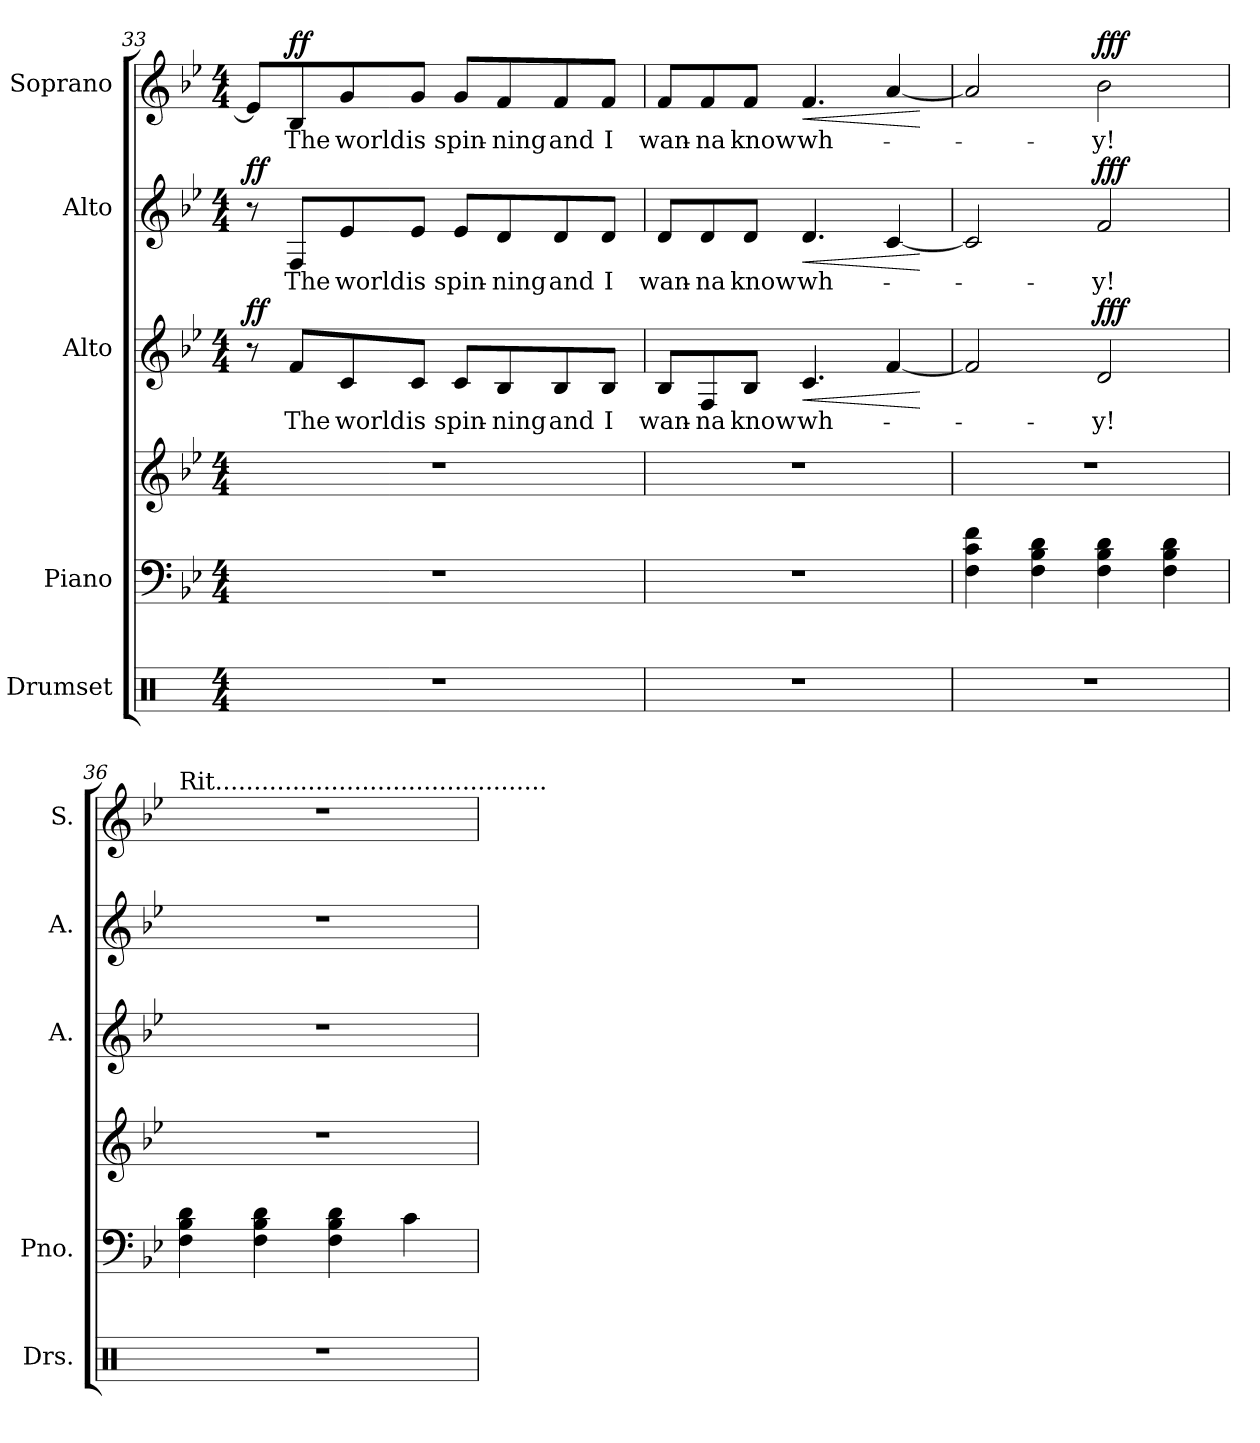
**kern	**kern	**kern	**kern	**text	**dynam	**kern	**text	**dynam	**kern	**text	**dynam
*part5	*part4	*part4	*part3	*part3	*part3	*part2	*part2	*part2	*part1	*part1	*part1
*staff6	*staff5	*staff4	*staff3	*staff3	*staff3	*staff2	*staff2	*staff2	*staff1	*staff1	*staff1
*I"Drumset	*I"Piano	*	*I"Alto	*	*	*I"Alto	*	*	*I"Soprano	*	*
*I'Drs.	*I'Pno.	*	*I'A.	*	*	*I'A.	*	*	*I'S.	*	*
*clefX	*clefF4	*clefG2	*clefG2	*	*	*clefG2	*	*	*clefG2	*	*
*k[]	*k[b-e-]	*k[b-e-]	*k[b-e-]	*	*	*k[b-e-]	*	*	*k[b-e-]	*	*
*M4/4	*M4/4	*M4/4	*M4/4	*	*	*M4/4	*	*	*M4/4	*	*
=33	=33	=33	=33	=33	=33	=33	=33	=33	=33	=33	=33
!	!	!	!	!	!LO:DY:b	!	!	!LO:DY:b	!	!	!
1r	1r	1r	8r	.	ff	8r	.	ff	8e-/L]	.	.
!	!	!	!	!	!	!	!	!	!	!	!LO:DY:b
.	.	.	8f/L	The	.	8F/L	The	.	8B-/	The	ff
.	.	.	8c/	world	.	8e-/	world	.	8g/	world	.
.	.	.	8c/J	is	.	8e-/J	is	.	8g/J	is	.
.	.	.	8c/L	spin-	.	8e-/L	spin-	.	8g/L	spin-	.
.	.	.	8B-/	-ning	.	8d/	-ning	.	8f/	-ning	.
.	.	.	8B-/	and	.	8d/	and	.	8f/	and	.
.	.	.	8B-/J	I	.	8d/J	I	.	8f/J	I	.
=34	=34	=34	=34	=34	=34	=34	=34	=34	=34	=34	=34
1r	1r	1r	8B-/L	wan-	.	8d/L	wan-	.	8f/L	wan-	.
.	.	.	8F/	-na	.	8d/	-na	.	8f/	-na	.
.	.	.	8B-/J	know	.	8d/J	know	.	8f/J	know	.
!	!	!	!	!	!LO:HP:b	!	!	!LO:HP:b	!	!	!LO:HP:b
.	.	.	4.c/	wh-	<	4.d/	wh-	<	4.f/	wh-	<
.	.	.	[4f/	.	.	[4c/	.	.	[4a/	.	.
.	.	.	.	.	[	.	.	[	.	.	[
=35	=35	=35	=35	=35	=35	=35	=35	=35	=35	=35	=35
1r	4F\ 4c\ 4f\	1r	2f/]	.	.	2c/]	.	.	2a/]	.	.
.	4F\ 4B-\ 4d\	.	.	.	.	.	.	.	.	.	.
!	!	!	!	!	!LO:DY:b	!	!	!LO:DY:b	!	!	!LO:DY:b
.	4F\ 4B-\ 4d\	.	2d/	-y!	fff	2f/	-y!	fff	2b-\	-y!	fff
.	4F\ 4B-\ 4d\	.	.	.	.	.	.	.	.	.	.
!!LO:LB:g=z
=36	=36	=36	=36	=36	=36	=36	=36	=36	=36	=36	=36
!	!	!	!	!	!	!	!	!	!LO:TX:a:t=Rit...........................................	!	!
1r	4F\ 4B-\ 4d\	1r	1r	.	.	1r	.	.	1r	.	.
.	4F\ 4B-\ 4d\	.	.	.	.	.	.	.	.	.	.
.	4F\ 4B-\ 4d\	.	.	.	.	.	.	.	.	.	.
.	4c\	.	.	.	.	.	.	.	.	.	.
=	=	=	=	=	=	=	=	=	=	=	=
*-	*-	*-	*-	*-	*-	*-	*-	*-	*-	*-	*-
